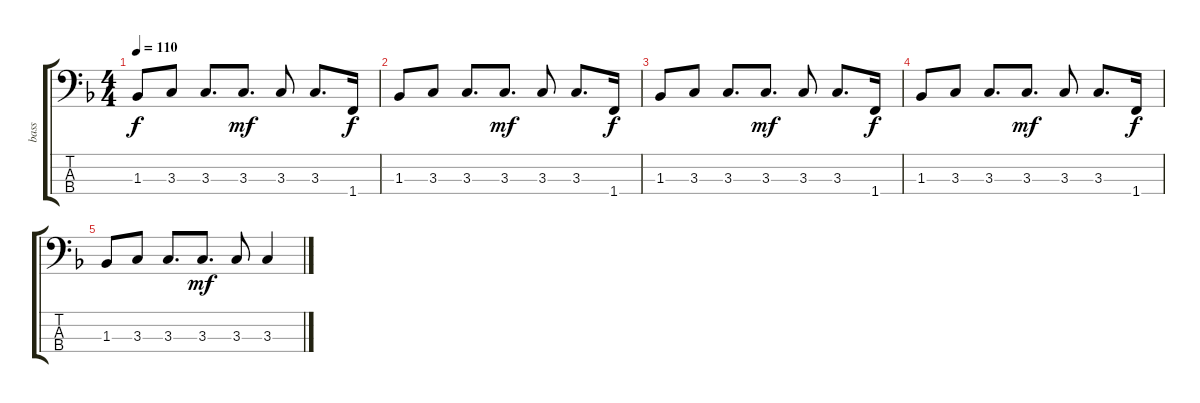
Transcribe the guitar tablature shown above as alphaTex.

\track ("bass" "bass") {instrument electricbassfinger}
\staff {score tabs}
\tuning (G2 D2 A1 E1) {hide}
\ts (4 4)
\tempo 110
\clef f4
\ks f
1.3.8{dy f} 3.3.8 3.3.8{d} 3.3.8{d dy mf} 3.3.8 3.3.8{d} 1.4.16{dy f} |
1.3.8 3.3.8 3.3.8{d} 3.3.8{d dy mf} 3.3.8 3.3.8{d} 1.4.16{dy f} |
1.3.8 3.3.8 3.3.8{d} 3.3.8{d dy mf} 3.3.8 3.3.8{d} 1.4.16{dy f} |
1.3.8 3.3.8 3.3.8{d} 3.3.8{d dy mf} 3.3.8 3.3.8{d} 1.4.16{dy f} |
1.3.8 3.3.8 3.3.8{d} 3.3.8{d dy mf} 3.3.8 3.3.4
